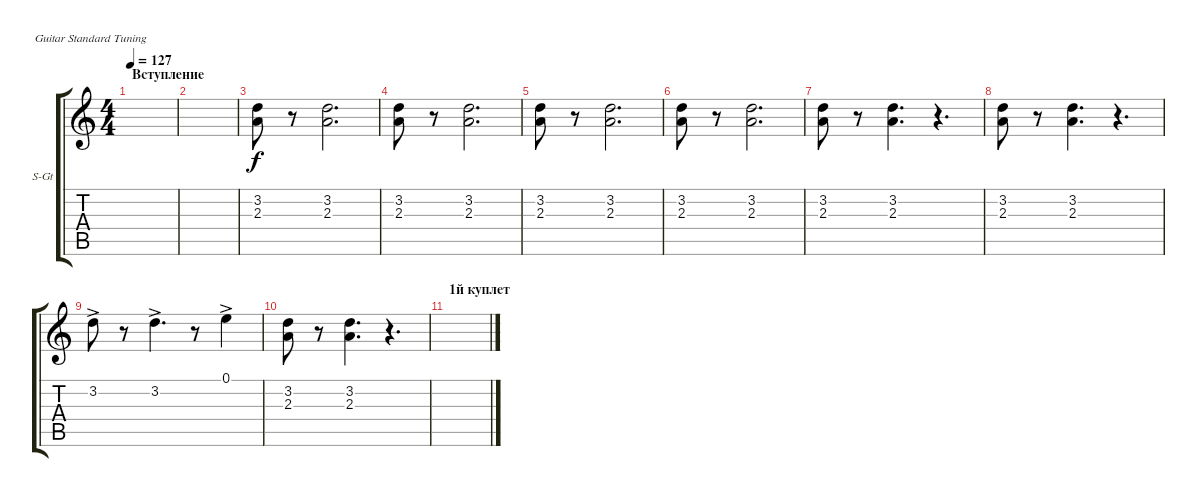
\defaultSystemsLayout 4
\bracketExtendMode groupsimilarinstruments
\firstSystemTrackNameOrientation horizontal
\otherSystemsTrackNameOrientation horizontal
\track ("Подчёркивание" "S-Gt") {instrument acousticguitarsteel}
\staff {score tabs}
\tuning (E4 B3 G3 D3 A2 E2)
\ts (4 4)
\section ("" "Вступление")
\tempo 127
\clef g2
\scale
0.485477
\ks c
|
\scale
0.257261 |
\scale
0.257261 (2.3 3.2).8 r.8 (2.3 3.2).2{d} |
\scale
0.333333 (2.3 3.2).8 r.8 (2.3 3.2).2{d} |
\scale
0.333333 (2.3 3.2).8 r.8 (2.3 3.2).2{d} |
\scale
0.333333 (2.3 3.2).8 r.8 (2.3 3.2).2{d} |
\scale
0.333333 (2.3 3.2).8 r.8 (2.3 3.2).4{d} r.4{d} |
\scale
0.333333 (2.3 3.2).8 r.8 (2.3 3.2).4{d} r.4{d} |
\scale
0.333333 3.2{ac}.8 r.8 3.2{ac}.4{d} r.8 0.1{ac}.4 |
\scale
0.333333 (2.3 3.2).8 r.8 (2.3 3.2).4{d} r.4{d} |
\section ("" "1й куплет")
\scale
0.333333 |
\scale
0.333333 |
\scale
0.333333 |
\scale
0.333333 |
\scale
0.333333 |
\scale
0.333333
